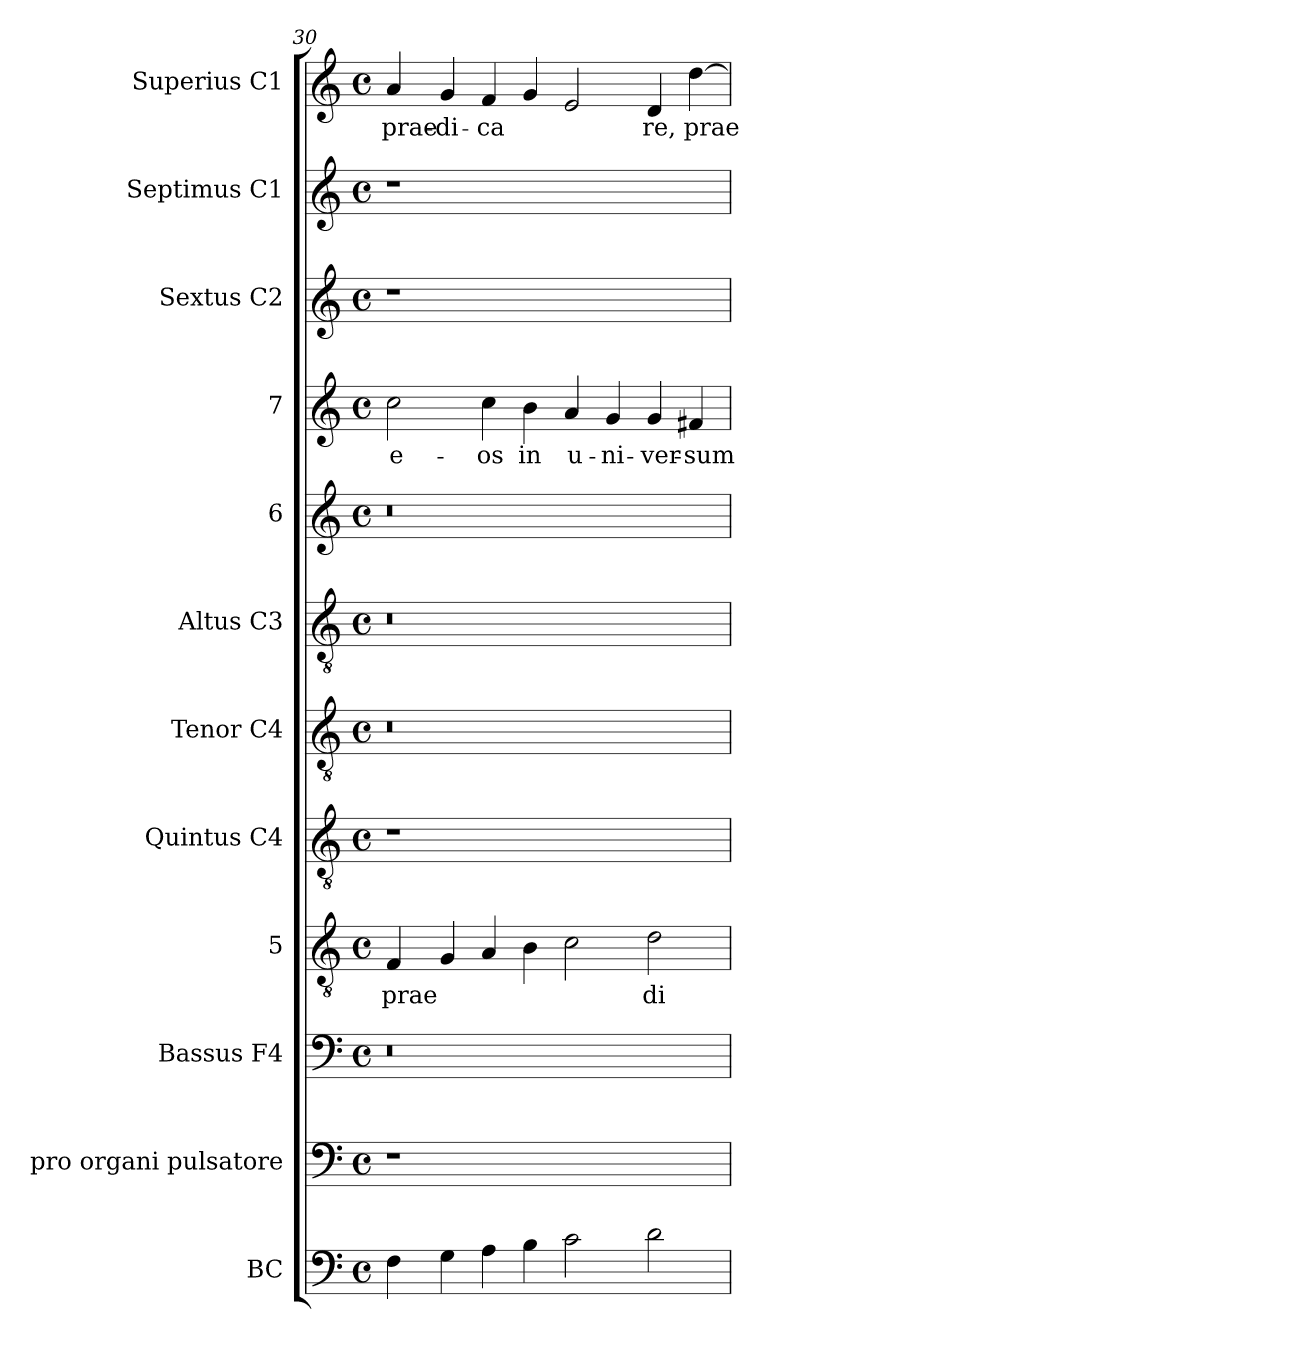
**kern	**text	**kern	**kern	**kern	**text	**kern	**kern	**kern	**kern	**kern	**text	**kern	**kern	**kern	**text
*part12	*part12	*part11	*part10	*part9	*part9	*part8	*part7	*part6	*part5	*part4	*part4	*part3	*part2	*part1	*part1
*staff12	*staff12	*staff11	*staff10	*staff9	*staff9	*staff8	*staff7	*staff6	*staff5	*staff4	*staff4	*staff3	*staff2	*staff1	*staff1
*I"BC	*	*I"pro organi  pulsatore	*I"Bassus  F4	*I"5	*	*I"Quintus  C4	*I"Tenor  C4	*I"Altus  C3	*I"6	*I"7	*	*I"Sextus  C2	*I"Septimus  C1	*I"Superius  C1	*
*I'BC	*	*	*I'B	*	*	*	*I'T	*I'A	*	*	*	*I'S	*	*I'S	*
*clefF4	*	*clefF4	*clefF4	*clefGv2	*	*clefGv2	*clefGv2	*clefGv2	*clefG2	*clefG2	*	*clefG2	*clefG2	*clefG2	*
*k[]	*	*k[]	*k[]	*k[]	*	*k[]	*k[]	*k[]	*k[]	*k[]	*	*k[]	*k[]	*k[]	*
*C:	*	*C:	*C:	*C:	*	*C:	*C:	*C:	*C:	*C:	*	*C:	*C:	*C:	*
*M4/4	*	*M4/4	*M4/4	*M4/4	*	*M4/4	*M4/4	*M4/4	*M4/4	*M4/4	*	*M4/4	*M4/4	*M4/4	*
*met(c)	*	*met(c)	*met(c)	*met(c)	*	*met(c)	*met(c)	*met(c)	*met(c)	*met(c)	*	*met(c)	*met(c)	*met(c)	*
=30	=30	=30	=30	=30	=30	=30	=30	=30	=30	=30	=30	=30	=30	=30	=30
!	!LO:LY:a:cj	!	!	!	!LO:LY:b:cj	!	!	!	!	!	!LO:LY:b:cj	!	!	!	!LO:LY:b:cj
4F\	.	1r	0r	4F/	prae-	1r	0r	0r	0r	2cc\	e-	1r	1r	4a/	prae-
!	!LO:LY:a:cj	!	!	!	!LO:LY:b:cj	!	!	!	!	!	!	!	!	!	!LO:LY:b:cj
4G\	.	.	.	4G/	--	.	.	.	.	.	.	.	.	4g/	-di-
!	!LO:LY:a:cj	!	!	!	!LO:LY:b:cj	!	!	!	!	!	!LO:LY:b:cj	!	!	!	!LO:LY:b:cj
4A\	.	.	.	4A/	--	.	.	.	.	4cc\	-os	.	.	4f/	-ca-
!	!LO:LY:a:cj	!	!	!	!LO:LY:b:cj	!	!	!	!	!	!LO:LY:b:cj	!	!	!	!LO:LY:b:cj
4B\	.	.	.	4B\	--	.	.	.	.	4b\	in	.	.	4g/	--
!	!LO:LY:a:cj	!	!	!	!LO:LY:b:cj	!	!	!	!	!	!LO:LY:b:cj	!	!	!	!LO:LY:b:cj
2c\	.	1ryy	.	2c\	--	1ryy	.	.	.	4a/	u-	1ryy	1ryy	2e/	--
!	!	!	!	!	!	!	!	!	!	!	!LO:LY:b:cj	!	!	!	!
.	.	.	.	.	.	.	.	.	.	4g/	-ni-	.	.	.	.
!	!LO:LY:a:cj	!	!	!	!LO:LY:b:cj	!	!	!	!	!	!LO:LY:b:cj	!	!	!	!LO:LY:b:cj
2d\	.	.	.	2d\	-di-	.	.	.	.	4g/	-ver-	.	.	4d/	-re,
!	!	!	!	!	!	!	!	!	!	!	!LO:LY:b:cj	!	!	!	!LO:LY:b:cj
.	.	.	.	.	.	.	.	.	.	4f#X/	-sum	.	.	[>4dd\	prae-
=	=	=	=	=	=	=	=	=	=	=	=	=	=	=	=
*-	*-	*-	*-	*-	*-	*-	*-	*-	*-	*-	*-	*-	*-	*-	*-
